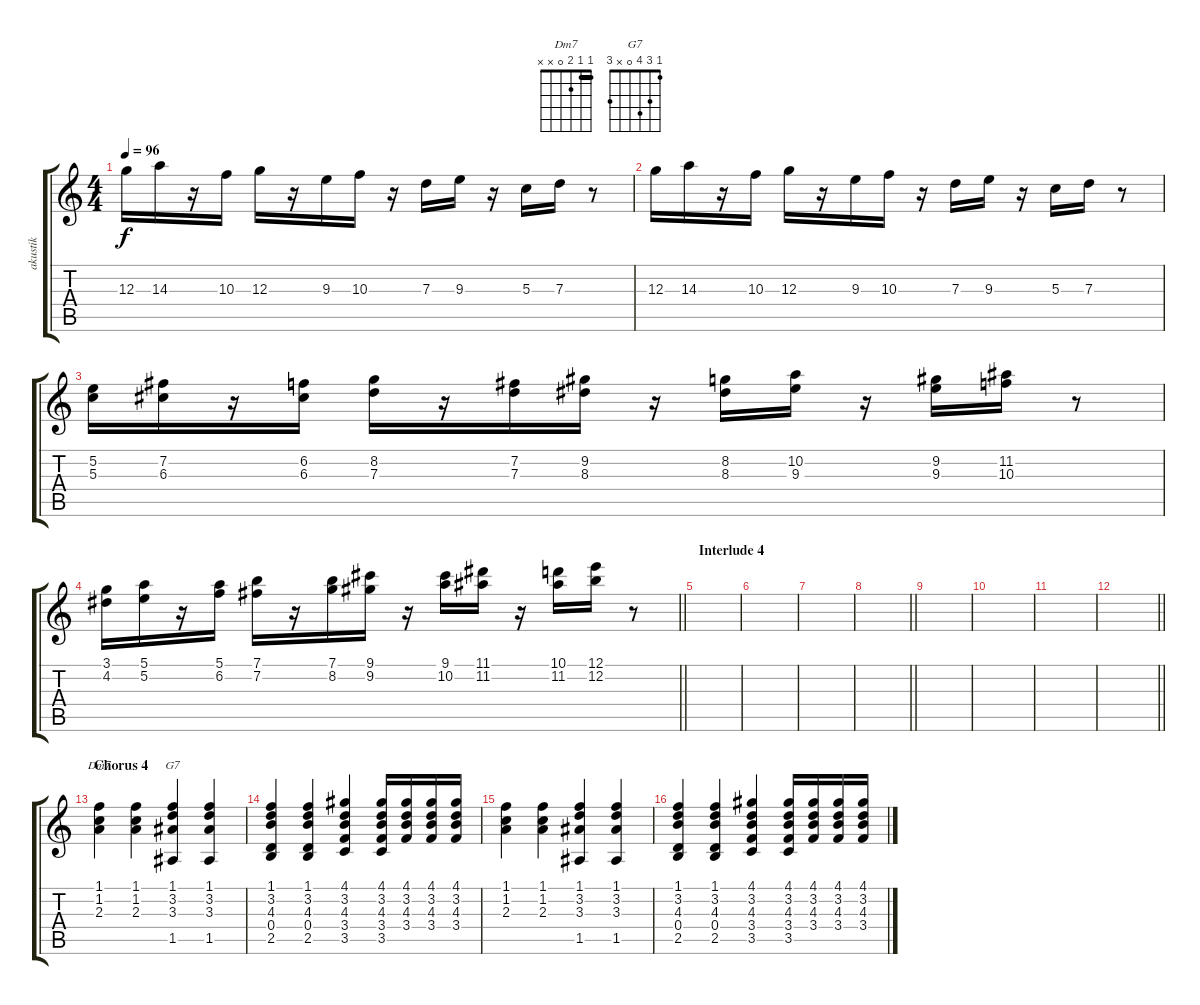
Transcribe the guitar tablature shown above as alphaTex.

\track ("akustik" "akustik") {instrument electricguitarclean}
\staff {score tabs}
\tuning (E4 B3 G3 D3 A2 E2) {hide}
\chord ("Dm7" 1 1 2 0 x x) {barre 1}
\chord ("G7" 1 3 4 0 x 3)
\ts (4 4)
\tempo 96
\clef g2
\ks c
12.3.16{dy f} 14.3.16 r.16 10.3.16 12.3.16 r.16 9.3.16 10.3.16 r.16 7.3.16 9.3.16 r.16 5.3.16 7.3.16 r.8 |
12.3.16 14.3.16 r.16 10.3.16 12.3.16 r.16 9.3.16 10.3.16 r.16 7.3.16 9.3.16 r.16 5.3.16 7.3.16 r.8 |
(5.2 5.3).16 (7.2 6.3).16 r.16 (6.2 6.3).16 (8.2 7.3).16 r.16 (7.2 7.3).16 (9.2 8.3).16 r.16 (8.2 8.3).16 (10.2 9.3).16 r.16 (9.2 9.3).16 (11.2 10.3).16 r.8 |
\barLineRight lightlight
(3.1 4.2).16 (5.1 5.2).16 r.16 (5.1 6.2).16 (7.1 7.2).16 r.16 (7.1 8.2).16 (9.1 9.2).16 r.16 (9.1 10.2).16 (11.1 11.2).16 r.16 (10.1 11.2).16 (12.1 12.2).16 r.8 |
\section ("" "Interlude 4")
|
|
|
\barLineRight lightlight
|
|
|
|
\barLineRight lightlight
|
\section ("" "Chorus 4")
(1.1 1.2 2.3).4{ch "Dm7"} (1.1 1.2 2.3).4 (1.1 3.2 3.3 1.5).4{ch "G7"} (1.1 3.2 3.3 1.5).4 |
(1.1 3.2 4.3 0.4 2.5).4 (1.1 3.2 4.3 0.4 2.5).4 (4.1 3.2 4.3 3.4 3.5).4 (4.1 3.2 4.3 3.4 3.5).16 (4.1 3.2 4.3 3.4).16 (4.1 3.2 4.3 3.4).16 (4.1 3.2 4.3 3.4).16 |
(1.1 1.2 2.3).4 (1.1 1.2 2.3).4 (1.1 3.2 3.3 1.5).4 (1.1 3.2 3.3 1.5).4 |
(1.1 3.2 4.3 0.4 2.5).4 (1.1 3.2 4.3 0.4 2.5).4 (4.1 3.2 4.3 3.4 3.5).4 (4.1 3.2 4.3 3.4 3.5).16 (4.1 3.2 4.3 3.4).16 (4.1 3.2 4.3 3.4).16 (4.1 3.2 4.3 3.4).16
